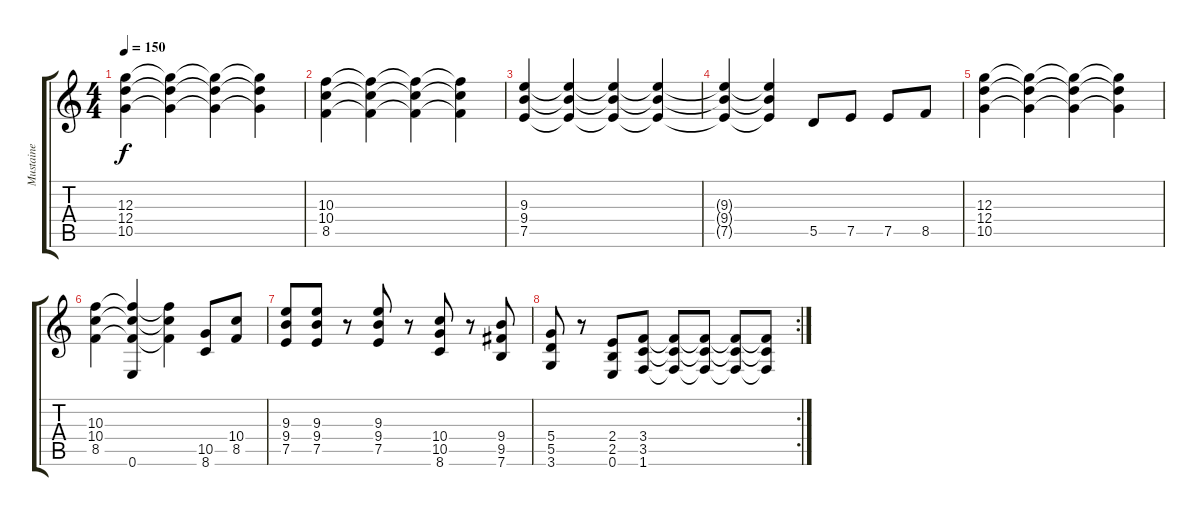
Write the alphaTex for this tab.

\track ("Mustaine" "Mustaine") {instrument overdrivenguitar}
\staff {score tabs}
\tuning (E4 B3 G3 D3 A2 E2) {hide}
\ts (4 4)
\tempo 150
\clef g2
\ks c
(12.3 12.4 10.5).4{dy f} (12.3{t} 12.4{t} 10.5{t}).4 (12.3{t} 12.4{t} 10.5{t}).4 (12.3{t} 12.4{t} 10.5{t}).4 |
(10.3 10.4 8.5).4 (10.3{t} 10.4{t} 8.5{t}).4 (10.3{t} 10.4{t} 8.5{t}).4 (10.3{t} 10.4{t} 8.5{t}).4 |
(9.3 9.4 7.5).4 (9.3{t} 9.4{t} 7.5{t}).4 (9.3{t} 9.4{t} 7.5{t}).4 (9.3{t} 9.4{t} 7.5{t}).4 |
(9.3{t} 9.4{t} 7.5{t}).4 (9.3{t} 9.4{t} 7.5{t}).4 5.5.8 7.5.8 7.5.8 8.5.8 |
(12.3 12.4 10.5).4 (12.3{t} 12.4{t} 10.5{t}).4 (12.3{t} 12.4{t} 10.5{t}).4 (12.3{t} 12.4{t} 10.5{t}).4 |
(10.3 10.4 8.5).4 (10.3{t} 10.4{t} 8.5{t} 0.6).4 (10.3{t} 10.4{t} 8.5{t}).4 (10.5 8.6).8 (10.4 8.5).8 |
(9.3 9.4 7.5).8 (9.3 9.4 7.5).8 r.8 (9.3 9.4 7.5).8 r.8 (10.4 10.5 8.6).8 r.8 (9.4 9.5 7.6).8 |
\rc 2
(5.4 5.5 3.6).8 r.8 (2.4 2.5 0.6).8 (3.4 3.5 1.6).8 (3.4{t} 3.5{t} 1.6{t}).8 (3.4{t} 3.5{t} 1.6{t}).8 (3.4{t} 3.5{t} 1.6{t}).8 (3.4{t} 3.5{t} 1.6{t}).8
